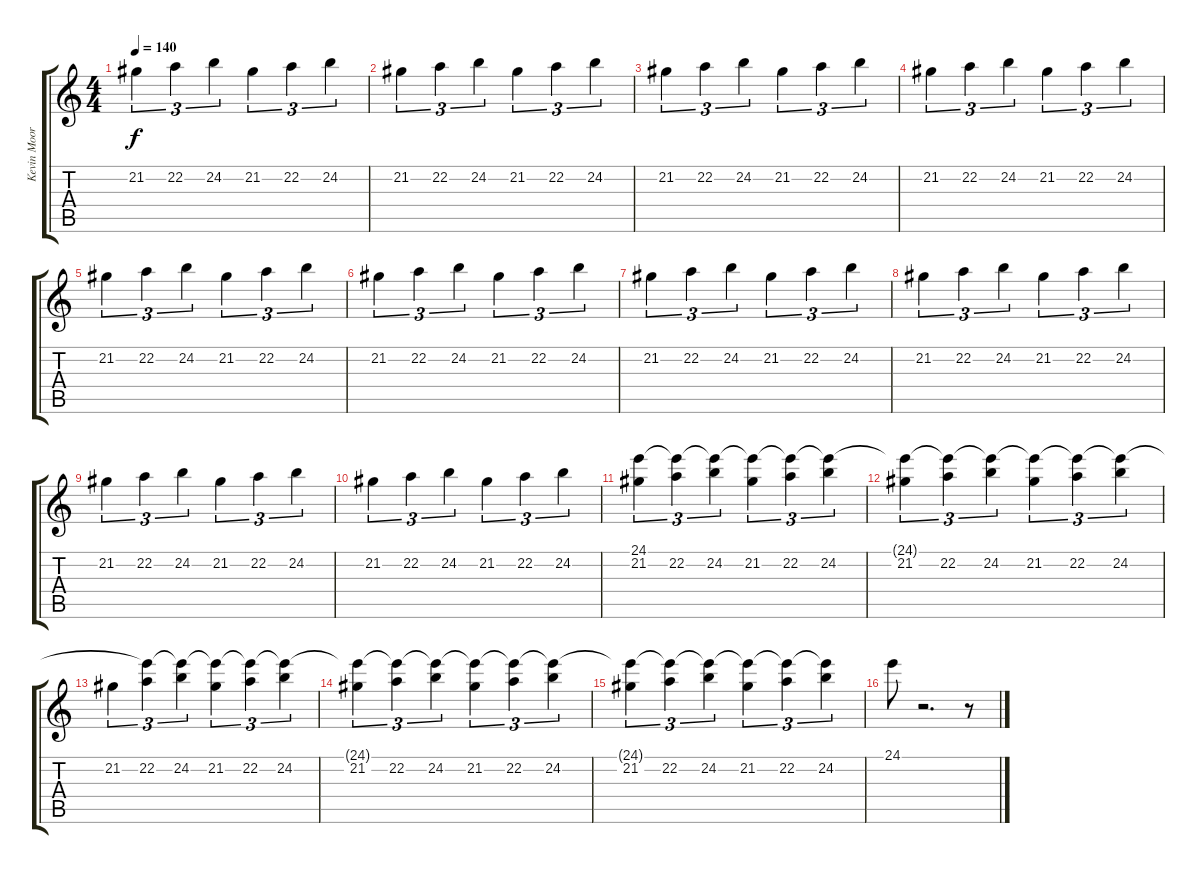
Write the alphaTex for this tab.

\track ("Kevin Moore Backround Keyboard" "Kevin Moor") {instrument stringensemble1}
\staff {score tabs}
\tuning (E4 B3 G3 D3 A2 E2) {hide}
\ts (4 4)
\tempo 140
\clef g2
\ks c
21.2.4{tu (3 2) dy f} 22.2.4{tu (3 2)} 24.2.4{tu (3 2)} 21.2.4{tu (3 2)} 22.2.4{tu (3 2)} 24.2.4{tu (3 2)} |
21.2.4{tu (3 2)} 22.2.4{tu (3 2)} 24.2.4{tu (3 2)} 21.2.4{tu (3 2)} 22.2.4{tu (3 2)} 24.2.4{tu (3 2)} |
21.2.4{tu (3 2)} 22.2.4{tu (3 2)} 24.2.4{tu (3 2)} 21.2.4{tu (3 2)} 22.2.4{tu (3 2)} 24.2.4{tu (3 2)} |
21.2.4{tu (3 2)} 22.2.4{tu (3 2)} 24.2.4{tu (3 2)} 21.2.4{tu (3 2)} 22.2.4{tu (3 2)} 24.2.4{tu (3 2)} |
21.2.4{tu (3 2)} 22.2.4{tu (3 2)} 24.2.4{tu (3 2)} 21.2.4{tu (3 2)} 22.2.4{tu (3 2)} 24.2.4{tu (3 2)} |
21.2.4{tu (3 2)} 22.2.4{tu (3 2)} 24.2.4{tu (3 2)} 21.2.4{tu (3 2)} 22.2.4{tu (3 2)} 24.2.4{tu (3 2)} |
21.2.4{tu (3 2)} 22.2.4{tu (3 2)} 24.2.4{tu (3 2)} 21.2.4{tu (3 2)} 22.2.4{tu (3 2)} 24.2.4{tu (3 2)} |
21.2.4{tu (3 2)} 22.2.4{tu (3 2)} 24.2.4{tu (3 2)} 21.2.4{tu (3 2)} 22.2.4{tu (3 2)} 24.2.4{tu (3 2)} |
21.2.4{tu (3 2)} 22.2.4{tu (3 2)} 24.2.4{tu (3 2)} 21.2.4{tu (3 2)} 22.2.4{tu (3 2)} 24.2.4{tu (3 2)} |
21.2.4{tu (3 2)} 22.2.4{tu (3 2)} 24.2.4{tu (3 2)} 21.2.4{tu (3 2)} 22.2.4{tu (3 2)} 24.2.4{tu (3 2)} |
(24.1 21.2).4{tu (3 2)} (24.1{t} 22.2).4{tu (3 2)} (24.1{t} 24.2).4{tu (3 2)} (24.1{t} 21.2).4{tu (3 2)} (24.1{t} 22.2).4{tu (3 2)} (24.1{t} 24.2).4{tu (3 2)} |
(24.1{t} 21.2).4{tu (3 2)} (24.1{t} 22.2).4{tu (3 2)} (24.1{t} 24.2).4{tu (3 2)} (24.1{t} 21.2).4{tu (3 2)} (24.1{t} 22.2).4{tu (3 2)} (24.1{t} 24.2).4{tu (3 2)} |
21.2.4{tu (3 2)} (24.1{t} 22.2).4{tu (3 2)} (24.1{t} 24.2).4{tu (3 2)} (24.1{t} 21.2).4{tu (3 2)} (24.1{t} 22.2).4{tu (3 2)} (24.1{t} 24.2).4{tu (3 2)} |
(24.1{t} 21.2).4{tu (3 2)} (24.1{t} 22.2).4{tu (3 2)} (24.1{t} 24.2).4{tu (3 2)} (24.1{t} 21.2).4{tu (3 2)} (24.1{t} 22.2).4{tu (3 2)} (24.1{t} 24.2).4{tu (3 2)} |
(24.1{t} 21.2).4{tu (3 2)} (24.1{t} 22.2).4{tu (3 2)} (24.1{t} 24.2).4{tu (3 2)} (24.1{t} 21.2).4{tu (3 2)} (24.1{t} 22.2).4{tu (3 2)} (24.1{t} 24.2).4{tu (3 2)} |
24.1.8 r.2{d} r.8
